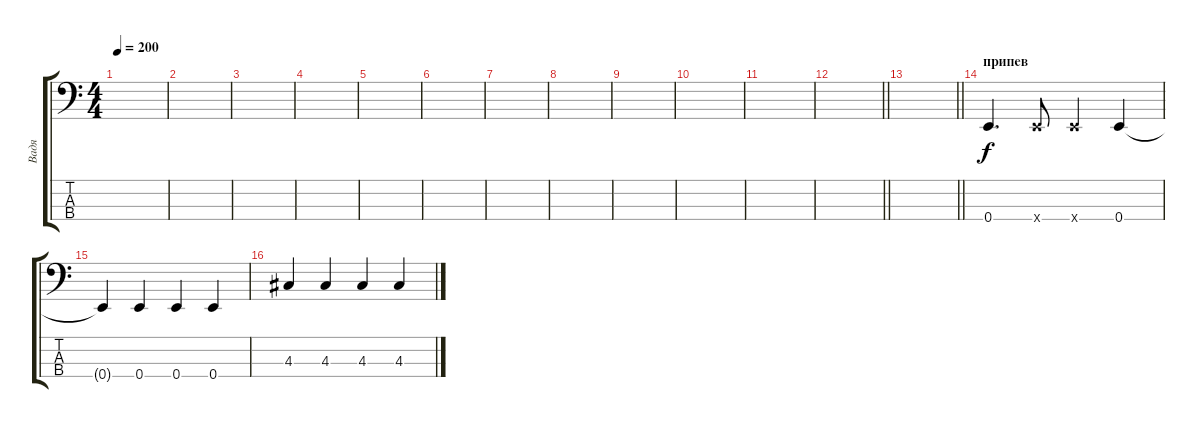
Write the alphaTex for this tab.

\track ("Вадя" "Вадя") {instrument electricbassfinger}
\staff {score tabs}
\tuning (G2 D2 A1 E1) {hide}
\ts (4 4)
\tempo 200
\clef f4
\ks c
|
|
|
|
|
|
|
|
|
|
|
\barLineRight lightlight
|
\barLineRight lightlight
|
\section ("" "припев")
0.4.4{d} 0.4{x}.8 0.4{x}.4 0.4.4 |
0.4{t}.4 0.4.4 0.4.4 0.4.4 |
4.3.4 4.3.4 4.3.4 4.3.4
